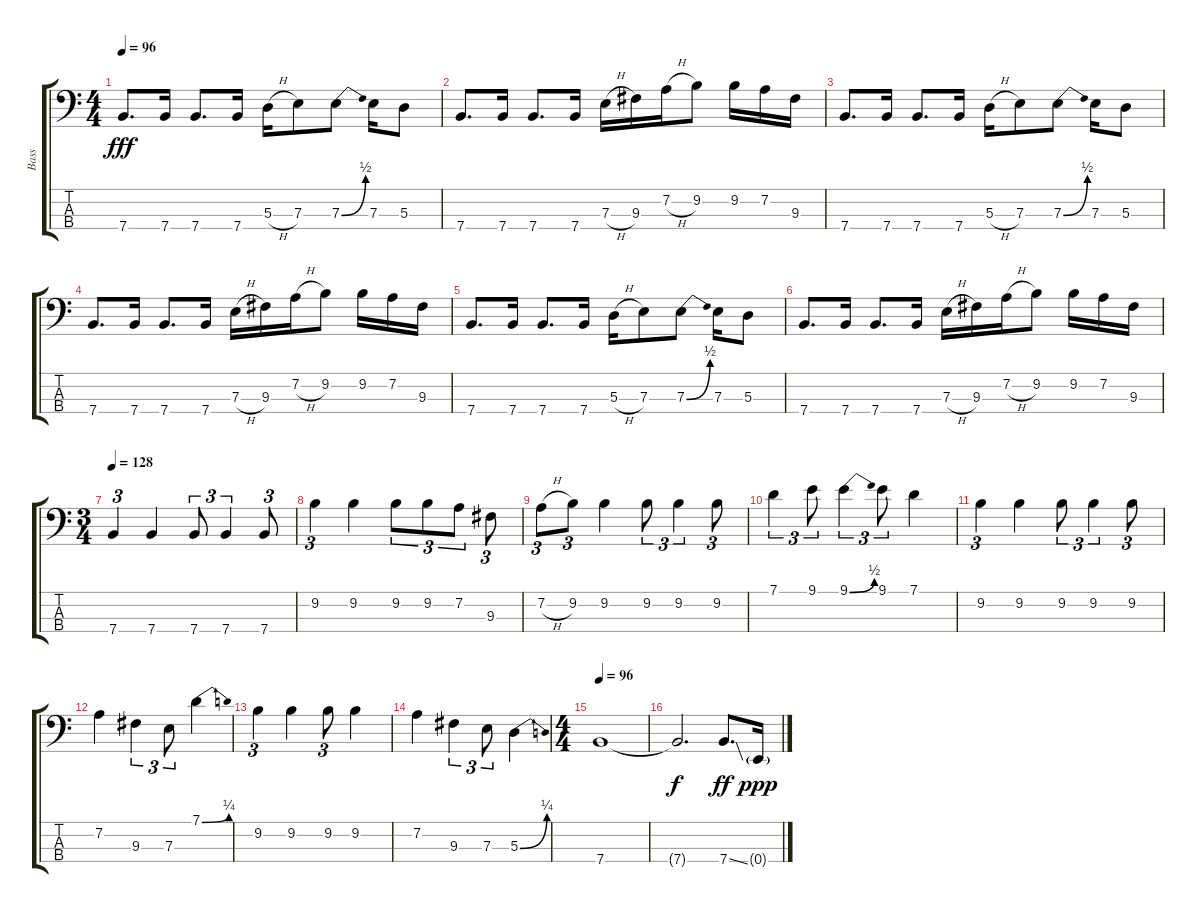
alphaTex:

\track ("Bass" "Bass") {instrument electricbassfinger}
\staff {score tabs}
\tuning (G2 D2 A1 E1) {hide}
\ts (4 4)
\tempo 96
\clef f4
\ks c
7.4.8{d dy fff} 7.4.16 7.4.8{d} 7.4.16 5.3{h}.16 7.3.8 7.3{be (bend 0 0 60 2)}.8 7.3.16 5.3.8 |
7.4.8{d} 7.4.16 7.4.8{d} 7.4.16 7.3{h}.16 9.3.16 7.2{h}.16 9.2.8 9.2.16 7.2.16 9.3.16 |
7.4.8{d} 7.4.16 7.4.8{d} 7.4.16 5.3{h}.16 7.3.8 7.3{be (bend 0 0 60 2)}.8 7.3.16 5.3.8 |
7.4.8{d} 7.4.16 7.4.8{d} 7.4.16 7.3{h}.16 9.3.16 7.2{h}.16 9.2.8 9.2.16 7.2.16 9.3.16 |
7.4.8{d} 7.4.16 7.4.8{d} 7.4.16 5.3{h}.16 7.3.8 7.3{be (bend 0 0 60 2)}.8 7.3.16 5.3.8 |
7.4.8{d} 7.4.16 7.4.8{d} 7.4.16 7.3{h}.16 9.3.16 7.2{h}.16 9.2.8 9.2.16 7.2.16 9.3.16 |
\ts (3 4)
\tempo 128
7.4.4{tu (3 2)} 7.4.4 7.4.8{tu (3 2)} 7.4.4{tu (3 2)} 7.4.8{tu (3 2)} |
9.2.4{tu (3 2)} 9.2.4 9.2.8{tu (3 2)} 9.2.8{tu (3 2)} 7.2.8{tu (3 2)} 9.3.8{tu (3 2)} |
7.2{h}.8{tu (3 2)} 9.2.8{tu (3 2)} 9.2.4 9.2.8{tu (3 2)} 9.2.4{tu (3 2)} 9.2.8{tu (3 2)} |
7.1.4{tu (3 2)} 9.1.8{tu (3 2)} 9.1{be (bend 0 0 60 2)}.4{tu (3 2)} 9.1.8{tu (3 2)} 7.1.4 |
9.2.4{tu (3 2)} 9.2.4 9.2.8{tu (3 2)} 9.2.4{tu (3 2)} 9.2.8{tu (3 2)} |
7.2.4 9.3.4{tu (3 2)} 7.3.8{tu (3 2)} 7.1{be (bend 0 0 60 1)}.4 |
9.2.4{tu (3 2)} 9.2.4 9.2.8{tu (3 2)} 9.2.4 |
7.2.4 9.3.4{tu (3 2)} 7.3.8{tu (3 2)} 5.3{be (bend 0 0 60 1)}.4 |
\ts (4 4)
\tempo 96
7.4.1 |
7.4{t}.2{d dy f} 7.4{ss}.8{d dy ff} 0.4{g}.16{dy ppp}
